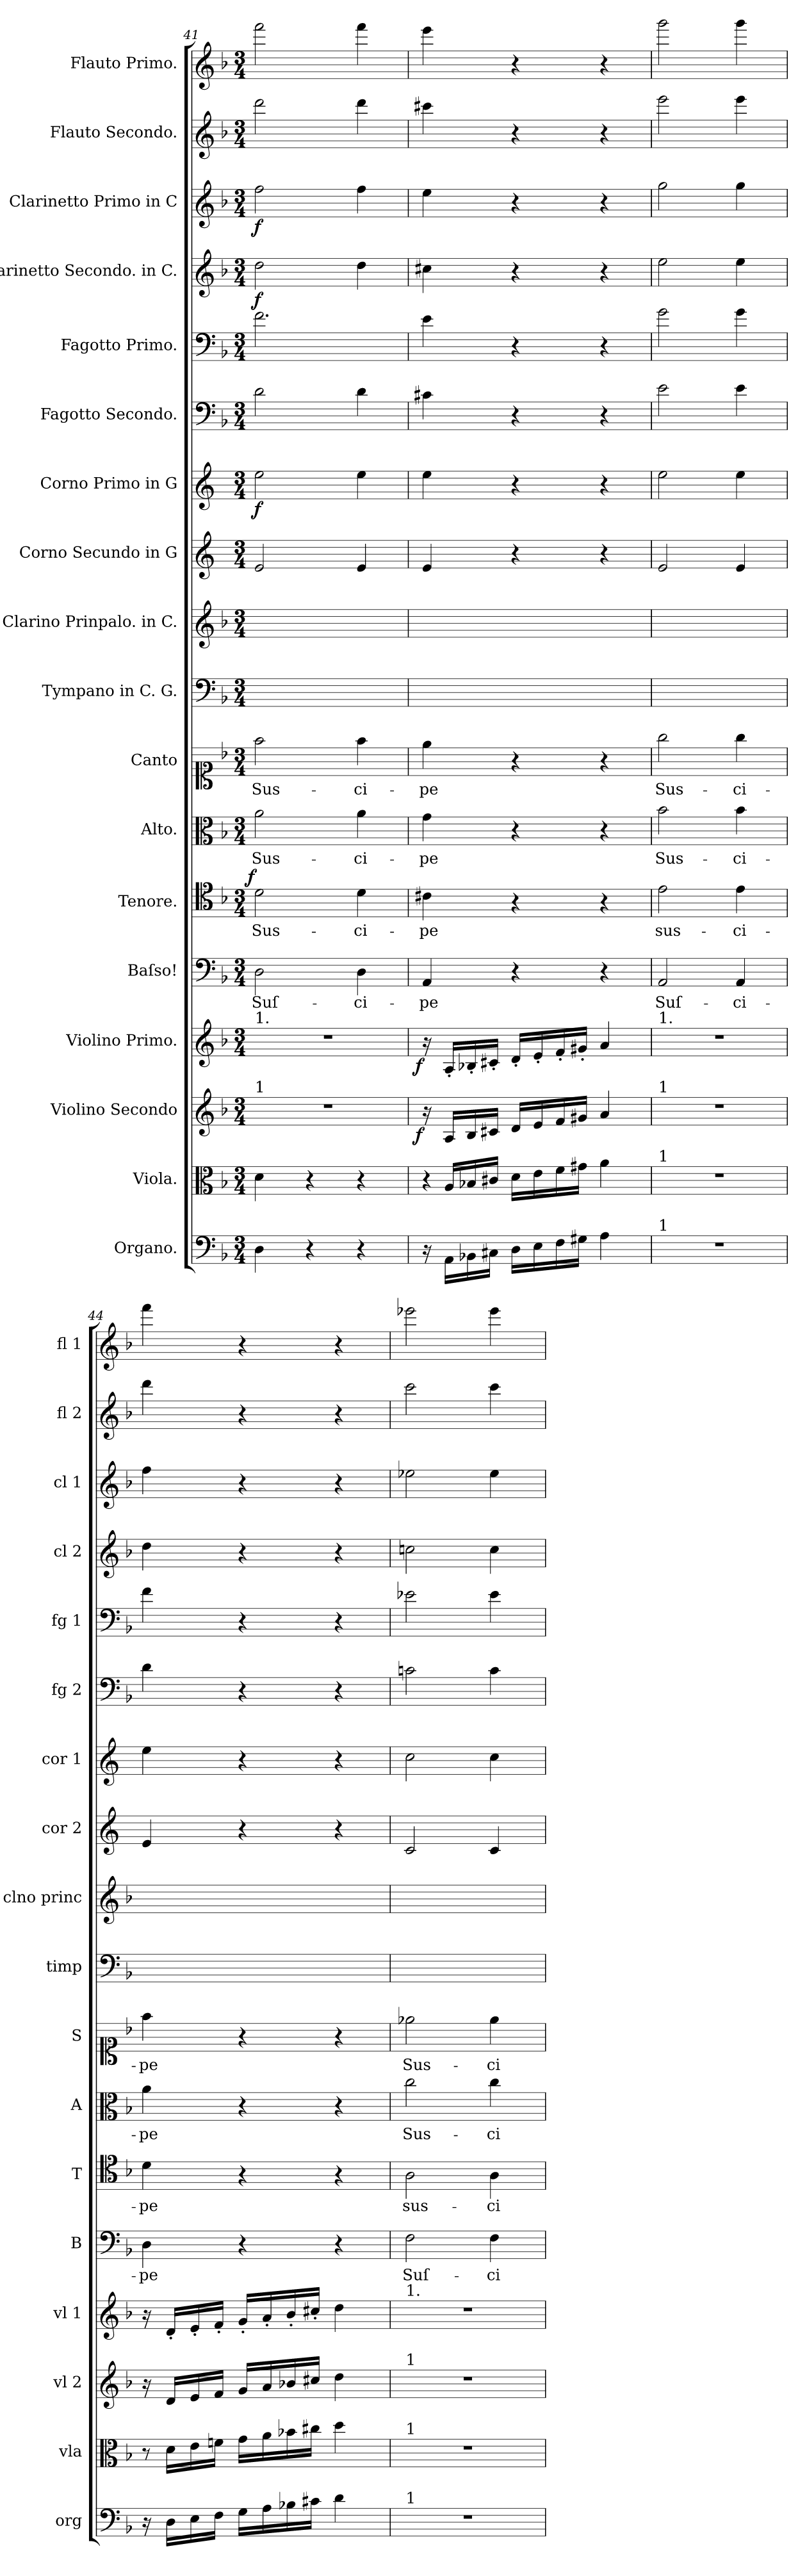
**kern	**dynam	**kern	**kern	**dynam	**kern	**dynam	**kern	**text	**kern	**text	**dynam	**kern	**text	**kern	**text	**kern	**kern	**kern	**kern	**dynam	**kern	**kern	**kern	**dynam	**kern	**dynam	**kern	**kern
*part18	*part18	*part17	*part16	*part16	*part15	*part15	*part14	*part14	*part13	*part13	*part13	*part12	*part12	*part11	*part11	*part10	*part9	*part8	*part7	*part7	*part6	*part5	*part4	*part4	*part3	*part3	*part2	*part1
*staff18	*staff18	*staff17	*staff16	*staff16	*staff15	*staff15	*staff14	*staff14	*staff13	*staff13	*staff13	*staff12	*staff12	*staff11	*staff11	*staff10	*staff9	*staff8	*staff7	*staff7	*staff6	*staff5	*staff4	*staff4	*staff3	*staff3	*staff2	*staff1
*I"Organo.	*	*I"Viola.	*I"Violino Secondo	*	*I"Violino Primo.	*	*I"Baſso!	*	*I"Tenore.	*	*	*I"Alto.	*	*I"Canto	*	*I"Tympano in C. G.	*I"Clarino Prinpalo. in C.	*I"Corno Secundo in G	*I"Corno Primo in G	*	*I"Fagotto Secondo.	*I"Fagotto Primo.	*I"Clarinetto Secondo. in C.	*	*I"Clarinetto Primo in C	*	*I"Flauto Secondo.	*I"Flauto Primo.
*I'org	*	*I'vla	*I'vl 2	*	*I'vl 1	*	*I'B	*	*I'T	*	*	*I'A	*	*I'S	*	*I'timp	*I'clno princ	*I'cor 2	*I'cor 1	*	*I'fg 2	*I'fg 1	*I'cl 2	*	*I'cl 1	*	*I'fl 2	*I'fl 1
*clefF4	*	*clefC3	*clefG2	*	*clefG2	*	*clefF4	*	*clefC4	*	*	*clefC3	*	*clefC1	*	*clefF4	*clefG2	*clefG2	*clefG2	*	*clefF4	*clefF4	*clefG2	*	*clefG2	*	*clefG2	*clefG2
*	*	*	*	*	*	*	*	*	*	*	*	*	*	*	*	*	*	*ITrd4c7	*ITrd4c7	*	*	*	*	*	*	*	*	*
*k[b-]	*	*k[b-]	*k[b-]	*	*k[b-]	*	*k[b-]	*	*k[b-]	*	*	*k[b-]	*	*k[b-]	*	*k[b-]	*k[b-]	*k[b-]	*k[b-]	*	*k[b-]	*k[b-]	*k[b-]	*	*k[b-]	*	*k[b-]	*k[b-]
*F:	*	*F:	*F:	*	*F:	*	*F:	*	*F:	*	*	*F:	*	*F:	*	*F:	*F:	*F:	*F:	*	*F:	*F:	*F:	*	*F:	*	*F:	*F:
*M3/4	*	*M3/4	*M3/4	*	*M3/4	*	*M3/4	*	*M3/4	*	*	*M3/4	*	*M3/4	*	*M3/4	*M3/4	*M3/4	*M3/4	*	*M3/4	*M3/4	*M3/4	*	*M3/4	*	*M3/4	*M3/4
=41	=41	=41	=41	=41	=41	=41	=41	=41	=41	=41	=41	=41	=41	=41	=41	=41	=41	=41	=41	=41	=41	=41	=41	=41	=41	=41	=41	=41
!	!	!	!	!	!LO:TX:a:t=1.	!	!	!	!	!	!	!	!	!	!	!	!	!	!	!	!	!	!	!	!	!	!	!
!	!	!	!LO:TX:a:t=1	!	!	!	!	!	!	!	!	!	!	!	!	!	!	!	!	!	!	!	!	!	!	!	!	!
!	!	!	!	!	!	!	!	!	!	!	!LO:DY:a:rj	!	!	!	!	!	!	!	!	!	!	!	!	!	!	!LO:DY:b	!	!
4D\	.	4d\	2.r	.	2.r	.	2D\	Suſ-	2d\	Sus-	f	2a\	Sus-	2ff\	Sus-	2.ryy	2.ryy	2A/	2a\	f	2d\	2.f\	2dd\	f	2ff\	f.	2ddd\	2fff\
4r	.	4r	.	.	.	.	.	.	.	.	.	.	.	.	.	.	.	.	.	.	.	.	.	.	.	.	.	.
4r	.	4r	.	.	.	.	4D\	-ci-	4d\	-ci-	.	4a\	-ci-	4ff\	-ci-	.	.	4A/	4a\	.	4d\	.	4dd\	.	4ff\	.	4ddd\	4fff\
=42	=42	=42	=42	=42	=42	=42	=42	=42	=42	=42	=42	=42	=42	=42	=42	=42	=42	=42	=42	=42	=42	=42	=42	=42	=42	=42	=42	=42
!	!LO:DY:b:rj	!LO:N:vis=4	!	!LO:DY:b:rj	!	!LO:DY:rj	!	!	!	!	!	!	!	!	!	!	!	!	!	!	!	!	!	!	!	!	!	!
16r	for	16r	16r	f	16r	f	4AA/	-pe	4c#X\	-pe	.	4g\	-pe	4ee\	-pe	2.ryy	2.ryy	4A/	4a\	.	4c#X\	4e\	4cc#X\	.	4ee\	.	4ccc#X\	4eee\
16AA\LL	.	16A/LL	16A/LL	.	16A'/LL	.	.	.	.	.	.	.	.	.	.	.	.	.	.	.	.	.	.	.	.	.	.	.
16BB-X\	.	16B-X/	16B-/	.	16B-X'/	.	.	.	.	.	.	.	.	.	.	.	.	.	.	.	.	.	.	.	.	.	.	.
16C#X\JJ	.	16c#X/JJ	16c#X/JJ	.	16c#X'/JJ	.	.	.	.	.	.	.	.	.	.	.	.	.	.	.	.	.	.	.	.	.	.	.
16D\LL	.	16d\LL	16d/LL	.	16d'/LL	.	4r	.	4r	.	.	4r	.	4r	.	.	.	4r	4r	.	4r	4r	4r	.	4r	.	4r	4r
16E\	.	16e\	16e/	.	16e'/	.	.	.	.	.	.	.	.	.	.	.	.	.	.	.	.	.	.	.	.	.	.	.
16F\	.	16f\	16f/	.	16f'/	.	.	.	.	.	.	.	.	.	.	.	.	.	.	.	.	.	.	.	.	.	.	.
16G#X\JJ	.	16g#X\JJ	16g#X/JJ	.	16g#X'/JJ	.	.	.	.	.	.	.	.	.	.	.	.	.	.	.	.	.	.	.	.	.	.	.
4A\	.	4a\	4a/	.	4a/	.	4r	.	4r	.	.	4r	.	4r	.	.	.	4r	4r	.	4r	4r	4r	.	4r	.	4r	4r
=43	=43	=43	=43	=43	=43	=43	=43	=43	=43	=43	=43	=43	=43	=43	=43	=43	=43	=43	=43	=43	=43	=43	=43	=43	=43	=43	=43	=43
!	!	!	!	!	!LO:TX:a:t=1.	!	!	!	!	!	!	!	!	!	!	!	!	!	!	!	!	!	!	!	!	!	!	!
!	!	!	!LO:TX:a:t=1	!	!	!	!	!	!	!	!	!	!	!	!	!	!	!	!	!	!	!	!	!	!	!	!	!
!	!	!LO:TX:a:t=1	!	!	!	!	!	!	!	!	!	!	!	!	!	!	!	!	!	!	!	!	!	!	!	!	!	!
!LO:TX:a:t=1	!	!	!	!	!	!	!	!	!	!	!	!	!	!	!	!	!	!	!	!	!	!	!	!	!	!	!	!
!	!	!	!	!	!	!	!	!LO:LY:i	!	!	!	!	!LO:LY:i	!	!	!	!	!	!	!	!	!	!	!	!	!	!	!
2.r	.	2.r	2.r	.	2.r	.	2AA/	Suſ-	2e\	sus-	.	2b-\	Sus-	2gg\	Sus-	2.ryy	2.ryy	2A/	2a\	.	2e\	2g\	2ee\	.	2gg\	.	2eee\	2ggg\
!	!	!	!	!	!	!	!	!LO:LY:i	!	!	!	!	!LO:LY:i	!	!	!	!	!	!	!	!	!	!	!	!	!	!	!
.	.	.	.	.	.	.	4AA/	-ci-	4e\	-ci-	.	4b-\	-ci-	4gg\	-ci-	.	.	4A/	4a\	.	4e\	4g\	4ee\	.	4gg\	.	4eee\	4ggg\
=44	=44	=44	=44	=44	=44	=44	=44	=44	=44	=44	=44	=44	=44	=44	=44	=44	=44	=44	=44	=44	=44	=44	=44	=44	=44	=44	=44	=44
!	!	!LO:N:vis=8	!	!	!	!	!	!LO:LY:i	!	!	!	!	!LO:LY:i	!	!	!	!	!	!	!	!	!	!	!	!	!	!	!
16r	.	16r	16r	.	16r	.	4D\	-pe	4d\	-pe	.	4a\	-pe	4ff\	-pe	2.ryy	2.ryy	4A/	4a\	.	4d\	4f\	4dd\	.	4ff\	.	4ddd\	4fff\
16D\LL	.	16d\LL	16d/LL	.	16d'/LL	.	.	.	.	.	.	.	.	.	.	.	.	.	.	.	.	.	.	.	.	.	.	.
16E\	.	16e\	16e/	.	16e'/	.	.	.	.	.	.	.	.	.	.	.	.	.	.	.	.	.	.	.	.	.	.	.
16F\JJ	.	16fn\JJ	16f/JJ	.	16f'/JJ	.	.	.	.	.	.	.	.	.	.	.	.	.	.	.	.	.	.	.	.	.	.	.
16G\LL	.	16g\LL	16g/LL	.	16g'/LL	.	4r	.	4r	.	.	4r	.	4r	.	.	.	4r	4r	.	4r	4r	4r	.	4r	.	4r	4r
16A\	.	16a\	16a/	.	16a'/	.	.	.	.	.	.	.	.	.	.	.	.	.	.	.	.	.	.	.	.	.	.	.
16B-X\	.	16b-X\	16b-X/	.	16b-'/	.	.	.	.	.	.	.	.	.	.	.	.	.	.	.	.	.	.	.	.	.	.	.
16c#X\JJ	.	16cc#X\JJ	16cc#X/JJ	.	16cc#X'/JJ	.	.	.	.	.	.	.	.	.	.	.	.	.	.	.	.	.	.	.	.	.	.	.
4d\	.	4dd\	4dd\	.	4dd\	.	4r	.	4r	.	.	4r	.	4r	.	.	.	4r	4r	.	4r	4r	4r	.	4r	.	4r	4r
=45	=45	=45	=45	=45	=45	=45	=45	=45	=45	=45	=45	=45	=45	=45	=45	=45	=45	=45	=45	=45	=45	=45	=45	=45	=45	=45	=45	=45
!	!	!	!	!	!LO:TX:a:t=1.	!	!	!	!	!	!	!	!	!	!	!	!	!	!	!	!	!	!	!	!	!	!	!
!	!	!	!LO:TX:a:t=1	!	!	!	!	!	!	!	!	!	!	!	!	!	!	!	!	!	!	!	!	!	!	!	!	!
!	!	!LO:TX:a:t=1	!	!	!	!	!	!	!	!	!	!	!	!	!	!	!	!	!	!	!	!	!	!	!	!	!	!
!LO:TX:a:t=1	!	!	!	!	!	!	!	!	!	!	!	!	!	!	!	!	!	!	!	!	!	!	!	!	!	!	!	!
!	!	!	!	!	!	!	!	!LO:LY:i	!	!LO:LY:i	!	!	!	!	!LO:LY:i	!	!	!	!	!	!	!	!	!	!	!	!	!
2.r	.	2.r	2.r	.	2.r	.	2F\	Suſ-	2A\	sus-	.	2cc\	Sus-	2ee-X\	Sus-	2.ryy	2.ryy	2F/	2f\	.	2cn\	2e-X\	2ccn\	.	2ee-X\	.	2ccc\	2eee-X\
!	!	!	!	!	!	!	!	!LO:LY:i	!	!LO:LY:i	!	!	!	!	!LO:LY:i	!	!	!	!	!	!	!	!	!	!	!	!	!
.	.	.	.	.	.	.	4F\	-ci-	4A\	-ci-	.	4cc\	-ci-	4ee-\	-ci-	.	.	4F/	4f\	.	4c\	4e-\	4cc\	.	4ee-\	.	4ccc\	4eee-\
=	=	=	=	=	=	=	=	=	=	=	=	=	=	=	=	=	=	=	=	=	=	=	=	=	=	=	=	=
*-	*-	*-	*-	*-	*-	*-	*-	*-	*-	*-	*-	*-	*-	*-	*-	*-	*-	*-	*-	*-	*-	*-	*-	*-	*-	*-	*-	*-
